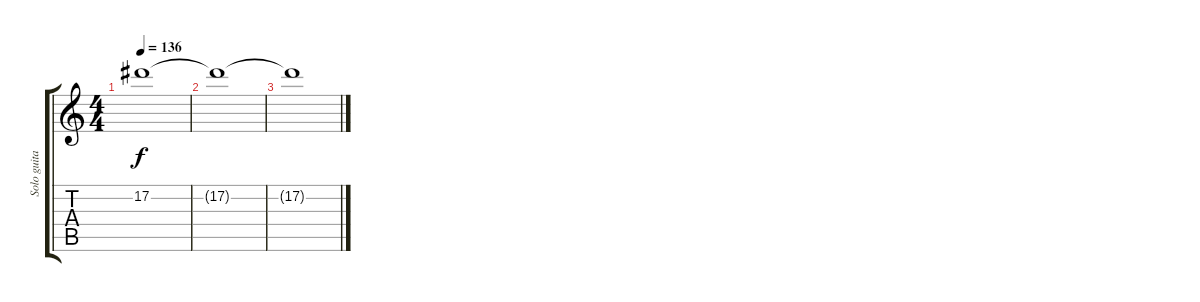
\track ("Solo guitar" "Solo guita") {instrument overdrivenguitar}
\staff {score tabs}
\tuning (Eb4 Bb3 Gb3 Db3 Ab2 Eb2) {hide}
\ts (4 4)
\tempo 136
\clef g2
\ks c
17.2{t}.1{dy f} |
17.2{t}.1 |
17.2{t}.1
